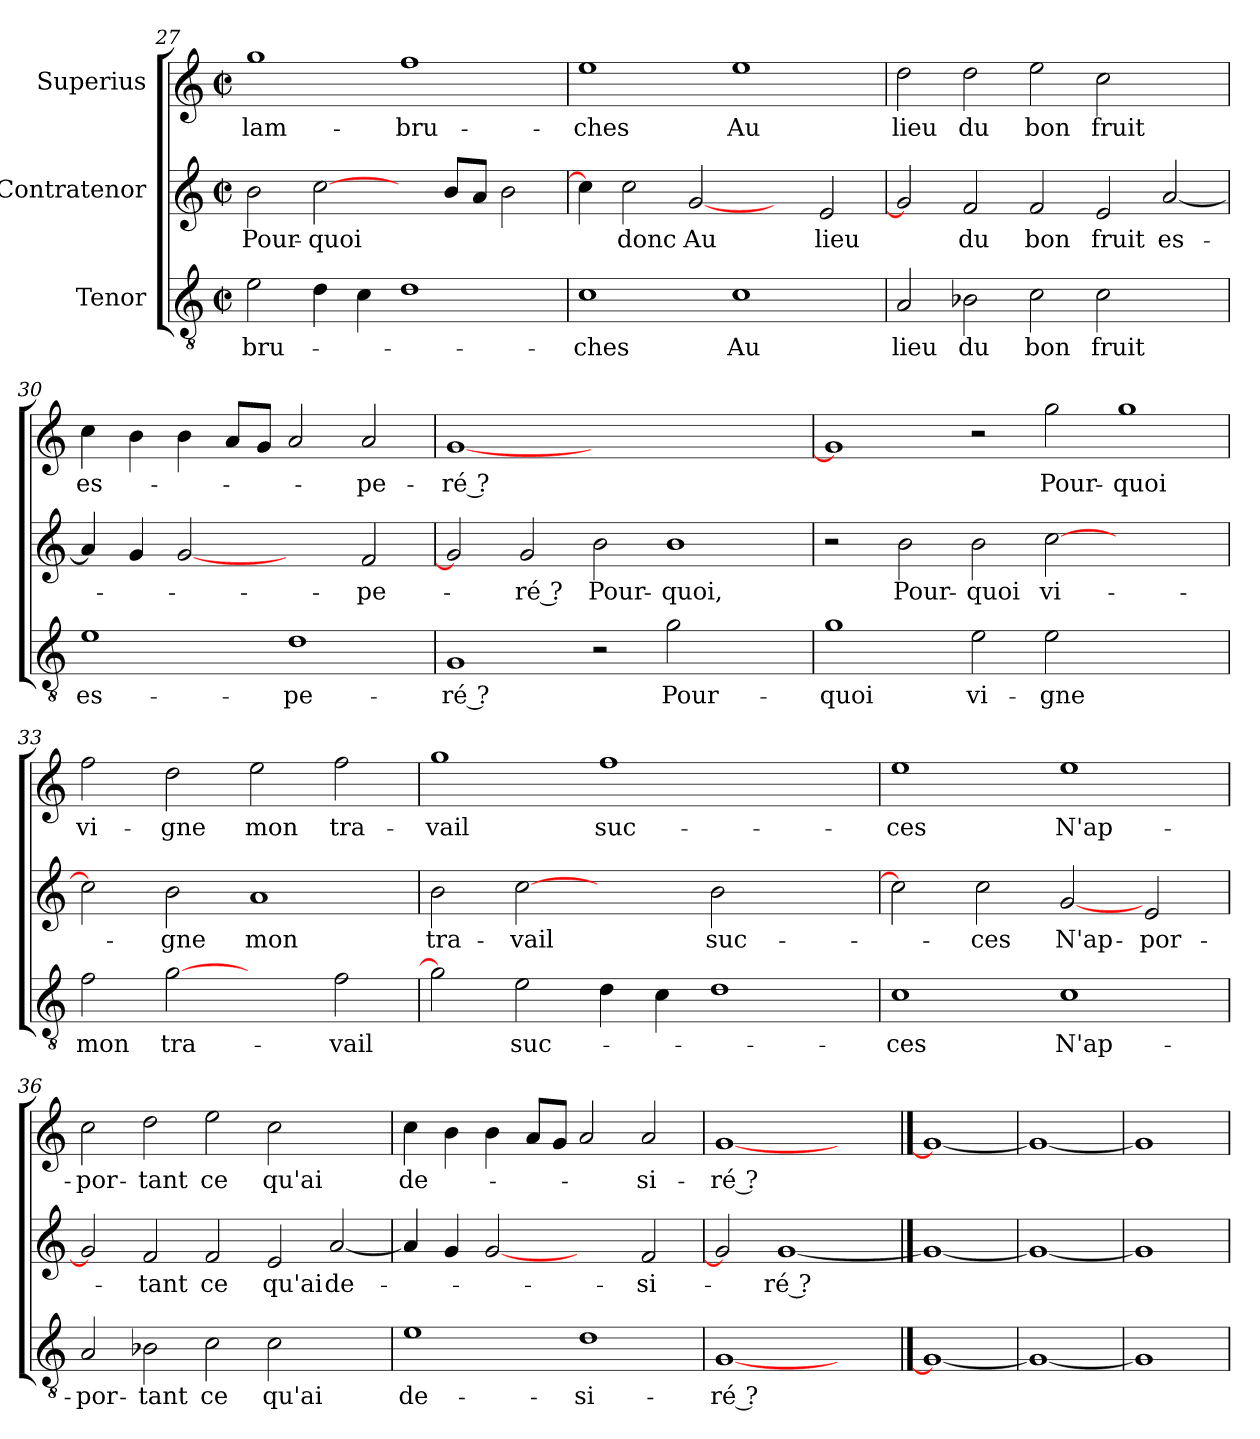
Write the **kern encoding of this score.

**kern	**text	**kern	**text	**kern	**text
*part3	*part3	*part2	*part2	*part1	*part1
*staff3	*staff3	*staff2	*staff2	*staff1	*staff1
*I"Tenor	*	*I"Contratenor	*	*I"Superius	*
*clefGv2	*	*clefG2	*	*clefG2	*
*k[]	*	*k[]	*	*k[]	*
*C:	*	*C:	*	*C:	*
*M2/2	*	*M2/2	*	*M2/2	*
*met(c|)	*	*met(c|)	*	*met(c|)	*
=27	=27	=27	=27	=27	=27
2e\	-bru-	2b\	Pour-	1gg\	lam-
4d\	.	[2cc\	-quoi	.	.
4c\	.	.	.	.	.
1d\	.	4ryy	.	1ff\	-bru-
.	.	8b/L	.	.	.
.	.	8a/J	.	.	.
.	.	2b\	.	.	.
=28	=28	=28	=28	=28	=28
1c\	-ches	4cc\]	.	1ee\	-ches
.	.	2cc\	donc	.	.
.	.	[2g/	Au	.	.
1c\	Au	.	.	1ee\	Au
.	.	4ryy	.	.	.
.	.	2e/	lieu	.	.
=29	=29	=29	=29	=29	=29
2A/	lieu	2g/]	.	2dd\	lieu
2B-X\	du	2f/	du	2dd\	du
2c\	bon	2f/	bon	2ee\	bon
2c\	fruit	2e/	fruit	2cc\	fruit
2ryy	.	[2a/	es-	2ryy	.
!!LO:LB:g=z
=30	=30	=30	=30	=30	=30
1e\	es-	4a/]	.	4cc\	es-
.	.	4g/	.	4b\	.
.	.	[2g/	.	4b\	.
.	.	.	.	8a/L	.
.	.	.	.	8g/J	.
1d\	-pe-	2ryy	.	2a/	.
.	.	2f/	-pe-	2a/	-pe-
=31	=31	=31	=31	=31	=31
1G/	-ré ?	2g/]	.	[1g/	-ré ?
.	.	2g/	-ré ?	.	.
2r	.	2b\	Pour-	1.ryy	.
2g\	Pour-	1b\	-quoi,	.	.
2ryy	.	.	.	.	.
=32	=32	=32	=32	=32	=32
1g\	-quoi	2r	.	1g/]	.
.	.	2b\	Pour-	.	.
2e\	vi-	2b\	-quoi	2r	.
2e\	-gne	[2cc\	vi-	2gg\	Pour-
1ryy	.	1ryy	.	1gg\	-quoi
=33	=33	=33	=33	=33	=33
2f\	mon	2cc\]	.	2ff\	vi-
[2g\	tra-	2b\	-gne	2dd\	-gne
2ryy	.	1a/	mon	2ee\	mon
2f\	-vail	.	.	2ff\	tra-
=34	=34	=34	=34	=34	=34
2g\]	.	2b\	tra-	1gg\	-vail
2e\	suc-	[2cc\	-vail	.	.
4d\	.	2ryy	.	1ff\	suc-
4c\	.	.	.	.	.
1d\	.	2b\	suc-	.	.
.	.	2ryy	.	2ryy	.
!!LO:LB:g=z
=35	=35	=35	=35	=35	=35
1c\	-ces	2cc\]	.	1ee\	-ces
.	.	2cc\	-ces	.	.
1c\	N'ap-	[2g/	N'ap-	1ee\	N'ap-
.	.	2e/	-por-	.	.
=36	=36	=36	=36	=36	=36
2A/	-por-	2g/]	.	2cc\	-por-
2B-X\	-tant	2f/	-tant	2dd\	-tant
2c\	ce	2f/	ce	2ee\	ce
2c\	qu'ai	2e/	qu'ai	2cc\	qu'ai
2ryy	.	[2a/	de-	2ryy	.
=37	=37	=37	=37	=37	=37
1e\	de-	4a/]	.	4cc\	de-
.	.	4g/	.	4b\	.
.	.	[2g/	.	4b\	.
.	.	.	.	8a/L	.
.	.	.	.	8g/J	.
1d\	-si-	2ryy	.	2a/	.
.	.	2f/	-si-	2a/	-si-
=38	=38	=38	=38	=38	=38
[1G/	-ré ?	2g/]	.	[1g/	-ré ?
.	.	[1g/	-ré ?	.	.
2ryy	.	.	.	2ryy	.
==39	==39	==39	==39	==39	==39
1G/_	.	1g/_	.	1g/_	.
=40	=40	=40	=40	=40	=40
1G/_	.	1g/_	.	1g/_	.
=41	=41	=41	=41	=41	=41
1G/]	.	1g/]	.	1g/]	.
=	=	=	=	=	=
*-	*-	*-	*-	*-	*-
